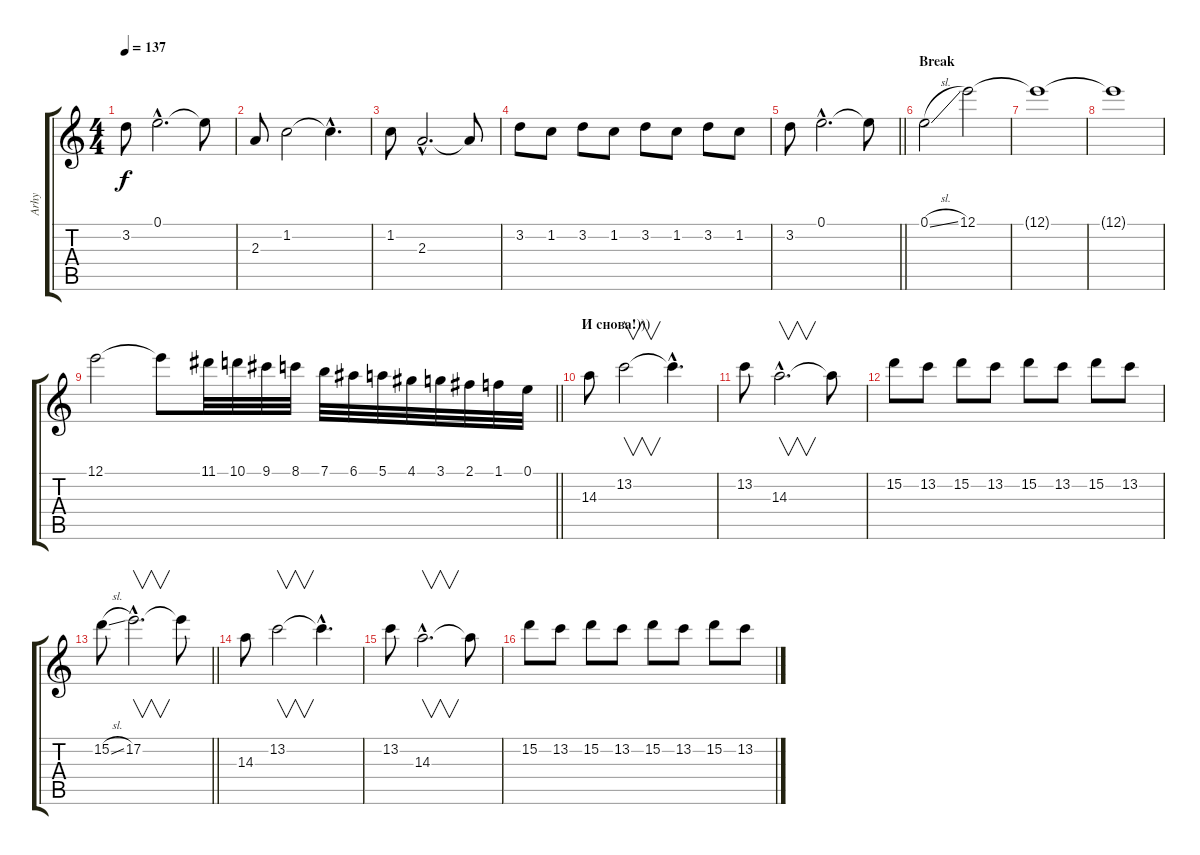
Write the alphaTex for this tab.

\track ("Arhy" "Arhy") {instrument distortionguitar}
\staff {score tabs}
\tuning (E4 B3 G3 D3 A2 E2) {hide}
\ts (4 4)
\tempo 137
\clef g2
\ks c
3.2.8{dy f} 0.1{hac}.2{d} 0.1{t}.8 |
2.3.8 1.2.2 1.2{hac t}.4{d} |
1.2.8 2.3{hac}.2{d} 2.3{t}.8 |
3.2.8 1.2.8 3.2.8 1.2.8 3.2.8 1.2.8 3.2.8 1.2.8 |
\barLineRight lightlight
3.2.8 0.1{hac}.2{d} 0.1{t}.8 |
\section ("" "Break")
0.1{sl}.2 12.1.2 |
12.1{t}.1 |
12.1{t}.1 |
\barLineRight lightlight
12.1.2{instrument guitarharmonics} 12.1{t}.8 11.1.32 10.1.32 9.1.32 8.1.32 7.1.32 6.1.32 5.1.32 4.1.32 3.1.32 2.1.32 1.1.32 0.1.32 |
\section ("" "И снова!)))")
14.3.8{instrument distortionguitar} 13.2.2{v} 13.2{hac t}.4{d} |
13.2.8 14.3{hac}.2{v d} 14.3{t}.8 |
15.2.8 13.2.8 15.2.8 13.2.8 15.2.8 13.2.8 15.2.8 13.2.8 |
\barLineRight lightlight
15.2{sl}.8 17.2{hac}.2{v d} 17.2{t}.8 |
14.3.8 13.2.2{v} 13.2{hac t}.4{d} |
13.2.8 14.3{hac}.2{v d} 14.3{t}.8 |
15.2.8 13.2.8 15.2.8 13.2.8 15.2.8 13.2.8 15.2.8 13.2.8
